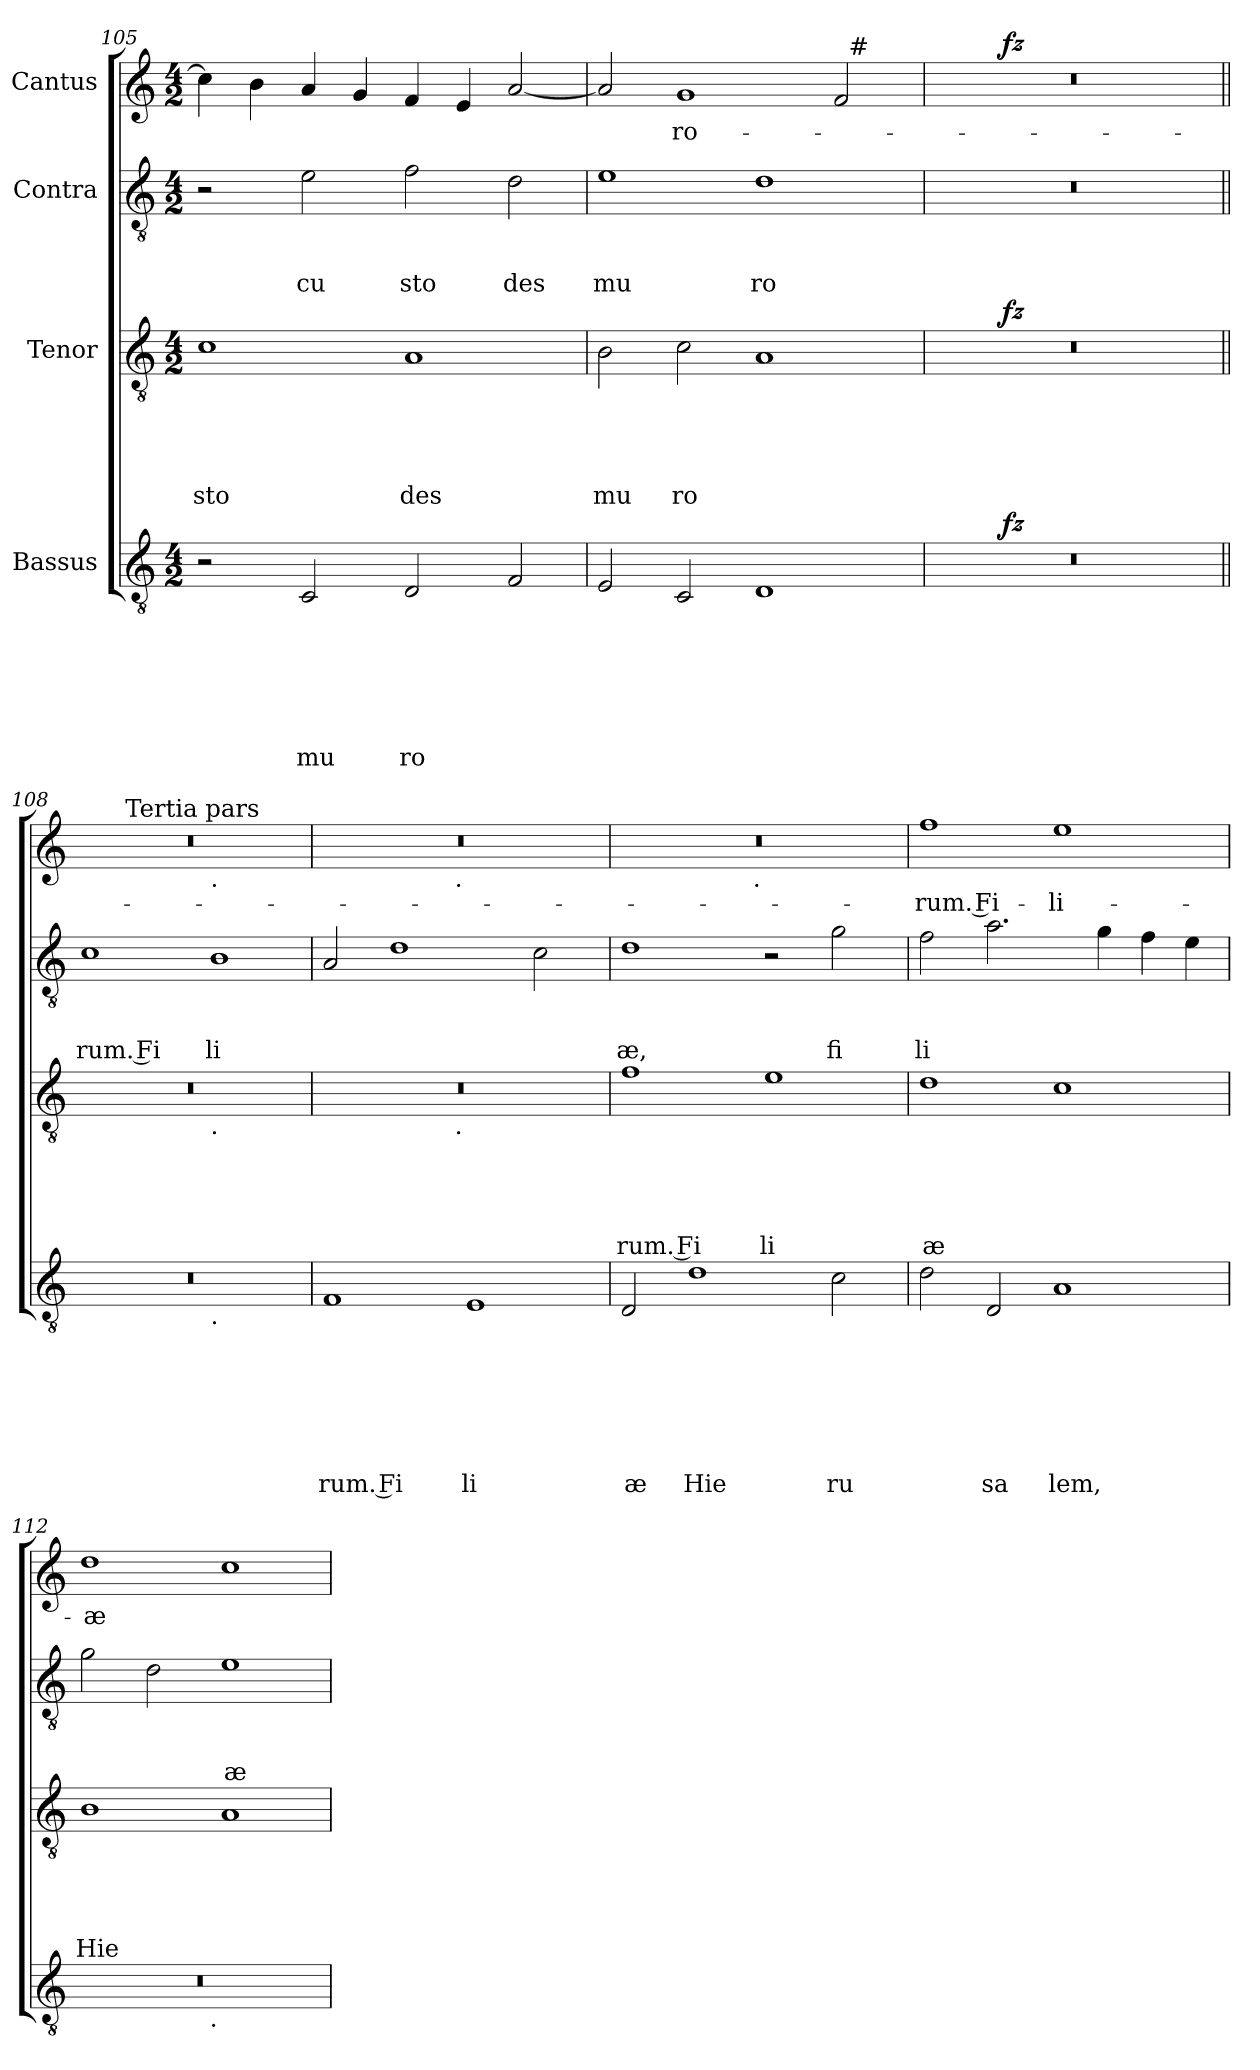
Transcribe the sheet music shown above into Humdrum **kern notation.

**kern	**text	**text	**text	**text	**text	**text	**text	**dynam	**kern	**text	**text	**text	**text	**text	**dynam	**kern	**text	**text	**text	**kern	**text	**dynam
*part4	*part4	*part4	*part4	*part4	*part4	*part4	*part4	*part4	*part3	*part3	*part3	*part3	*part3	*part3	*part3	*part2	*part2	*part2	*part2	*part1	*part1	*part1
*staff4	*staff4	*staff4	*staff4	*staff4	*staff4	*staff4	*staff4	*staff4	*staff3	*staff3	*staff3	*staff3	*staff3	*staff3	*staff3	*staff2	*staff2	*staff2	*staff2	*staff1	*staff1	*staff1
*I"Bassus	*	*	*	*	*	*	*	*	*I"Tenor	*	*	*	*	*	*	*I"Contra	*	*	*	*I"Cantus	*	*
*clefGv2	*	*	*	*	*	*	*	*	*clefGv2	*	*	*	*	*	*	*clefGv2	*	*	*	*clefG2	*	*
*k[]	*	*	*	*	*	*	*	*	*k[]	*	*	*	*	*	*	*k[]	*	*	*	*k[]	*	*
*C:	*	*	*	*	*	*	*	*	*C:	*	*	*	*	*	*	*C:	*	*	*	*C:	*	*
*M4/2	*	*	*	*	*	*	*	*	*M4/2	*	*	*	*	*	*	*M4/2	*	*	*	*M4/2	*	*
=105	=105	=105	=105	=105	=105	=105	=105	=105	=105	=105	=105	=105	=105	=105	=105	=105	=105	=105	=105	=105	=105	=105
!	!	!	!	!	!	!	!	!	!	!	!	!	!	!LO:LY:b	!	!	!	!	!	!	!	!
2r	.	.	.	.	.	.	.	.	1c	.	.	.	.	sto	.	2r	.	.	.	4cc\]	.	.
.	.	.	.	.	.	.	.	.	.	.	.	.	.	.	.	.	.	.	.	4b\	.	.
!	!	!	!	!	!	!	!LO:LY:b	!	!	!	!	!	!	!	!	!	!	!	!LO:LY:b	!	!	!
2C/	.	.	.	.	.	.	mu	.	.	.	.	.	.	.	.	2e\	.	.	cu	4a/	.	.
.	.	.	.	.	.	.	.	.	.	.	.	.	.	.	.	.	.	.	.	4g/	.	.
!	!	!	!	!	!	!	!LO:LY:b	!	!	!	!	!	!	!LO:LY:b	!	!	!	!	!LO:LY:b	!	!	!
2D/	.	.	.	.	.	.	ro	.	1A	.	.	.	.	des	.	2f\	.	.	sto	4f/	.	.
.	.	.	.	.	.	.	.	.	.	.	.	.	.	.	.	.	.	.	.	4e/	.	.
!	!	!	!	!	!	!	!	!	!	!	!	!	!	!	!	!	!	!	!LO:LY:b	!	!	!
2F/	.	.	.	.	.	.	.	.	.	.	.	.	.	.	.	2d\	.	.	des	[<2a/	.	.
=106	=106	=106	=106	=106	=106	=106	=106	=106	=106	=106	=106	=106	=106	=106	=106	=106	=106	=106	=106	=106	=106	=106
!	!	!	!	!	!	!	!	!	!	!	!	!	!	!LO:LY:b	!	!	!	!	!LO:LY:b	!	!	!
*	*	*	*	*	*	*	*	*	*	*	*	*	*	*	*	*	*	*	*	*^	*	*
2E/	.	.	.	.	.	.	.	.	2B\	.	.	.	.	mu	.	1e	.	.	mu	2a/]	1ryy	.	.
!	!	!	!	!	!	!	!	!	!	!	!	!	!	!LO:LY:b	!	!	!	!	!	!	!	!LO:LY:b	!
2C/	.	.	.	.	.	.	.	.	2c\	.	.	.	.	ro	.	.	.	.	.	1g	.	-ro-	.
!	!	!	!	!	!	!	!	!	!	!	!	!	!	!	!	!	!	!	!LO:LY:b	!	!	!	!
1D	.	.	.	.	.	.	.	.	1A	.	.	.	.	.	.	1d	.	.	ro	.	2ryy	.	.
.	.	.	.	.	.	.	.	.	.	.	.	.	.	.	.	.	.	.	.	2f/	32ryy	.	.
!	!	!	!	!	!	!	!	!	!	!	!	!	!	!	!	!	!	!	!	!	!LO:TX:a:t=#	!	!
.	.	.	.	.	.	.	.	.	.	.	.	.	.	.	.	.	.	.	.	.	4...ryy	.	.
=107	=107	=107	=107	=107	=107	=107	=107	=107	=107	=107	=107	=107	=107	=107	=107	=107	=107	=107	=107	=107	=107	=107	=107
*^	*	*	*	*	*	*	*	*	*^	*	*	*	*	*	*	*	*	*	*	*	*	*	*
0r	4..ryy	.	.	.	.	.	.	.	.	0r	4..ryy	.	.	.	.	.	.	0r	.	.	.	0r	4..ryy	.	.
!	!	!	!	!	!	!	!	!	!LO:DY:b	!	!	!	!	!	!	!	!LO:DY:b	!	!	!	!	!	!	!	!LO:DY:b
.	1ryy	.	.	.	.	.	.	.	fz	.	1ryy	.	.	.	.	.	fz	.	.	.	.	.	1ryy	.	fz
.	2ryy	.	.	.	.	.	.	.	.	.	2ryy	.	.	.	.	.	.	.	.	.	.	.	2ryy	.	.
.	16ryy	.	.	.	.	.	.	.	.	.	16ryy	.	.	.	.	.	.	.	.	.	.	.	16ryy	.	.
=108||	=108||	=108||	=108||	=108||	=108||	=108||	=108||	=108||	=108||	=108||	=108||	=108||	=108||	=108||	=108||	=108||	=108||	=108||	=108||	=108||	=108||	=108||	=108||	=108||	=108||
!	!	!	!	!	!	!	!	!	!	!	!	!	!	!	!	!	!	!	!	!	!LO:LY:b:rj	!	!	!	!
*	*	*	*	*	*	*	*	*	*	*	*	*	*	*	*	*	*	*	*	*	*	*	*^	*	*
0r	1ryy	.	.	.	.	.	.	.	.	0r	1ryy	.	.	.	.	.	.	1c	.	.	rum. Fi	0r	4ryy	1ryy	.	.
!	!	!	!	!	!	!	!	!	!	!	!	!	!	!	!	!	!	!	!	!	!	!	!LO:TX:a:t=Tertia pars	!	!	!
.	.	.	.	.	.	.	.	.	.	.	.	.	.	.	.	.	.	.	.	.	.	.	1..ryy	.	.	.
!	!	!	!	!	!	!	!	!	!	!	!	!	!	!	!	!	!	!	!	!	!	!	!	!LO:TX:b:t=.	!	!
!	!	!	!	!	!	!	!	!	!	!	!LO:TX:b:t=.	!	!	!	!	!	!	!	!	!	!	!	!	!	!	!
!	!LO:TX:b:t=.	!	!	!	!	!	!	!	!	!	!	!	!	!	!	!	!	!	!	!	!	!	!	!	!	!
!	!	!	!	!	!	!	!	!	!	!	!	!	!	!	!	!	!	!	!	!	!LO:LY:b	!	!	!	!	!
.	1ryy	.	.	.	.	.	.	.	.	.	1ryy	.	.	.	.	.	.	1B	.	.	li	.	.	1ryy	.	.
=109	=109	=109	=109	=109	=109	=109	=109	=109	=109	=109	=109	=109	=109	=109	=109	=109	=109	=109	=109	=109	=109	=109	=109	=109	=109	=109
!	!	!	!	!	!	!	!	!LO:LY:b:rj	!	!	!	!	!	!	!	!	!	!	!	!	!	!	!	!	!	!
*v	*v	*	*	*	*	*	*	*	*	*	*	*	*	*	*	*	*	*	*	*	*	*	*v	*v	*	*
1F	.	.	.	.	.	.	rum. Fi	.	0r	2ryy	.	.	.	.	.	.	2A/	.	.	.	0r	2ryy	.	.
.	.	.	.	.	.	.	.	.	.	4...ryy	.	.	.	.	.	.	1d	.	.	.	.	4...ryy	.	.
!	!	!	!	!	!	!	!	!	!	!	!	!	!	!	!	!	!	!	!	!	!	!LO:TX:b:t=.	!	!
!	!	!	!	!	!	!	!	!	!	!LO:TX:b:t=.	!	!	!	!	!	!	!	!	!	!	!	!	!	!
.	.	.	.	.	.	.	.	.	.	1ryy	.	.	.	.	.	.	.	.	.	.	.	1ryy	.	.
!	!	!	!	!	!	!	!LO:LY:b	!	!	!	!	!	!	!	!	!	!	!	!	!	!	!	!	!
1E	.	.	.	.	.	.	li	.	.	.	.	.	.	.	.	.	.	.	.	.	.	.	.	.
.	.	.	.	.	.	.	.	.	.	.	.	.	.	.	.	.	2c\	.	.	.	.	.	.	.
.	.	.	.	.	.	.	.	.	.	32ryy	.	.	.	.	.	.	.	.	.	.	.	32ryy	.	.
=110	=110	=110	=110	=110	=110	=110	=110	=110	=110	=110	=110	=110	=110	=110	=110	=110	=110	=110	=110	=110	=110	=110	=110	=110
!	!	!	!	!	!	!	!LO:LY:b	!	!	!	!	!	!	!	!LO:LY:b:rj	!	!	!	!	!LO:LY:b	!	!	!	!
*	*	*	*	*	*	*	*	*	*v	*v	*	*	*	*	*	*	*	*	*	*	*	*	*	*
2D/	.	.	.	.	.	.	æ	.	1f	.	.	.	.	rum. Fi	.	1d	.	.	æ,	0r	2ryy	.	.
!	!	!	!	!	!	!	!LO:LY:b	!	!	!	!	!	!	!	!	!	!	!	!	!	!	!	!
1d	.	.	.	.	.	.	Hie	.	.	.	.	.	.	.	.	.	.	.	.	.	4...ryy	.	.
!	!	!	!	!	!	!	!	!	!	!	!	!	!	!	!	!	!	!	!	!	!LO:TX:b:t=.	!	!
.	.	.	.	.	.	.	.	.	.	.	.	.	.	.	.	.	.	.	.	.	1ryy	.	.
!	!	!	!	!	!	!	!	!	!	!	!	!	!	!LO:LY:b	!	!	!	!	!	!	!	!	!
.	.	.	.	.	.	.	.	.	1e	.	.	.	.	li	.	2r	.	.	.	.	.	.	.
!	!	!	!	!	!	!	!LO:LY:b	!	!	!	!	!	!	!	!	!	!	!	!LO:LY:b	!	!	!	!
2c\	.	.	.	.	.	.	ru	.	.	.	.	.	.	.	.	2g\	.	.	fi	.	.	.	.
.	.	.	.	.	.	.	.	.	.	.	.	.	.	.	.	.	.	.	.	.	32ryy	.	.
=111	=111	=111	=111	=111	=111	=111	=111	=111	=111	=111	=111	=111	=111	=111	=111	=111	=111	=111	=111	=111	=111	=111	=111
!	!	!	!	!	!	!	!	!	!	!	!	!	!	!LO:LY:b	!	!	!	!	!LO:LY:b	!	!	!LO:LY:b:rj	!
*	*	*	*	*	*	*	*	*	*	*	*	*	*	*	*	*	*	*	*	*v	*v	*	*
2d\	.	.	.	.	.	.	.	.	1d	.	.	.	.	æ	.	2f\	.	.	li	1ff	-rum. Fi-	.
!	!	!	!	!	!	!	!LO:LY:b	!	!	!	!	!	!	!	!	!	!	!	!	!	!	!
2D/	.	.	.	.	.	.	sa	.	.	.	.	.	.	.	.	2.a\	.	.	.	.	.	.
!	!	!	!	!	!	!	!LO:LY:b	!	!	!	!	!	!	!	!	!	!	!	!	!	!LO:LY:b	!
1A	.	.	.	.	.	.	lem,	.	1c	.	.	.	.	.	.	.	.	.	.	1ee	-li-	.
.	.	.	.	.	.	.	.	.	.	.	.	.	.	.	.	4g\	.	.	.	.	.	.
.	.	.	.	.	.	.	.	.	.	.	.	.	.	.	.	4f\	.	.	.	.	.	.
.	.	.	.	.	.	.	.	.	.	.	.	.	.	.	.	4e\	.	.	.	.	.	.
!!LO:PB:g=z
=112	=112	=112	=112	=112	=112	=112	=112	=112	=112	=112	=112	=112	=112	=112	=112	=112	=112	=112	=112	=112	=112	=112
!	!	!	!	!	!	!	!	!	!	!	!	!	!	!LO:LY:b	!	!	!	!	!	!	!LO:LY:b	!
*^	*	*	*	*	*	*	*	*	*	*	*	*	*	*	*	*	*	*	*	*	*	*
0r	2ryy	.	.	.	.	.	.	.	.	1B	.	.	.	.	Hie	.	2g\	.	.	.	1dd	-æ	.
.	4...ryy	.	.	.	.	.	.	.	.	.	.	.	.	.	.	.	2d\	.	.	.	.	.	.
!	!LO:TX:b:t=.	!	!	!	!	!	!	!	!	!	!	!	!	!	!	!	!	!	!	!	!	!	!
.	1ryy	.	.	.	.	.	.	.	.	.	.	.	.	.	.	.	.	.	.	.	.	.	.
!	!	!	!	!	!	!	!	!	!	!	!	!	!	!	!	!	!	!	!	!LO:LY:b	!	!	!
.	.	.	.	.	.	.	.	.	.	1A	.	.	.	.	.	.	1e	.	.	æ	1cc	.	.
.	32ryy	.	.	.	.	.	.	.	.	.	.	.	.	.	.	.	.	.	.	.	.	.	.
*v	*v	*	*	*	*	*	*	*	*	*	*	*	*	*	*	*	*	*	*	*	*	*	*
=	=	=	=	=	=	=	=	=	=	=	=	=	=	=	=	=	=	=	=	=	=	=
*-	*-	*-	*-	*-	*-	*-	*-	*-	*-	*-	*-	*-	*-	*-	*-	*-	*-	*-	*-	*-	*-	*-
